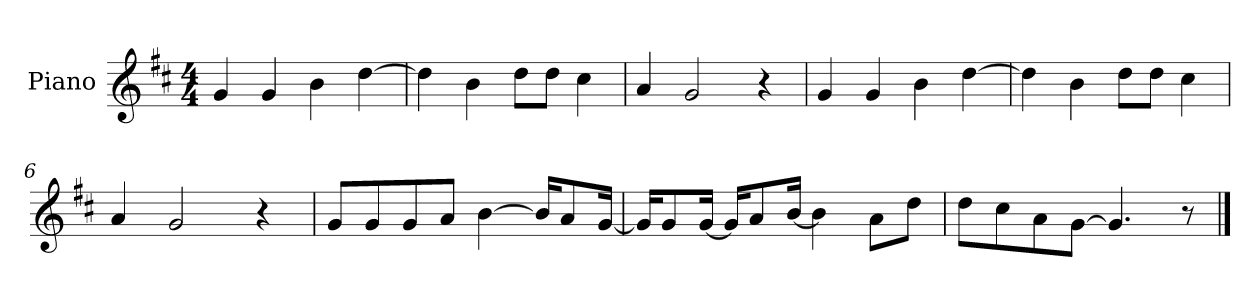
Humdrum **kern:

**kern
*part1
*staff1
*I"Piano
*I'P-no
*clefG2
*k[f#c#]
*M4/4
*MM90
=1
4g/
4g/
4b\
[4dd\
=2
4dd\]
4b\
8dd\L
8dd\J
4cc#\
=3
4a/
2g/
4r
=4
4g/
4g/
4b\
[4dd\
=5
4dd\]
4b\
8dd\L
8dd\J
4cc#\
=6
4a/
2g/
4r
=7
8g/L
8g/
8g/
8a/J
[4b\
16b/KL]
8a/
[16g/Jk
!!LO:LB:g=z
=8
16g/KL]
8g/
[16g/Jk
16g/KL]
8a/
[16b/Jk
4b\]
8a\L
8dd\J
=9
8dd\L
8cc#\
8a\
[8g\J
4.g/]
8r
==
*-
